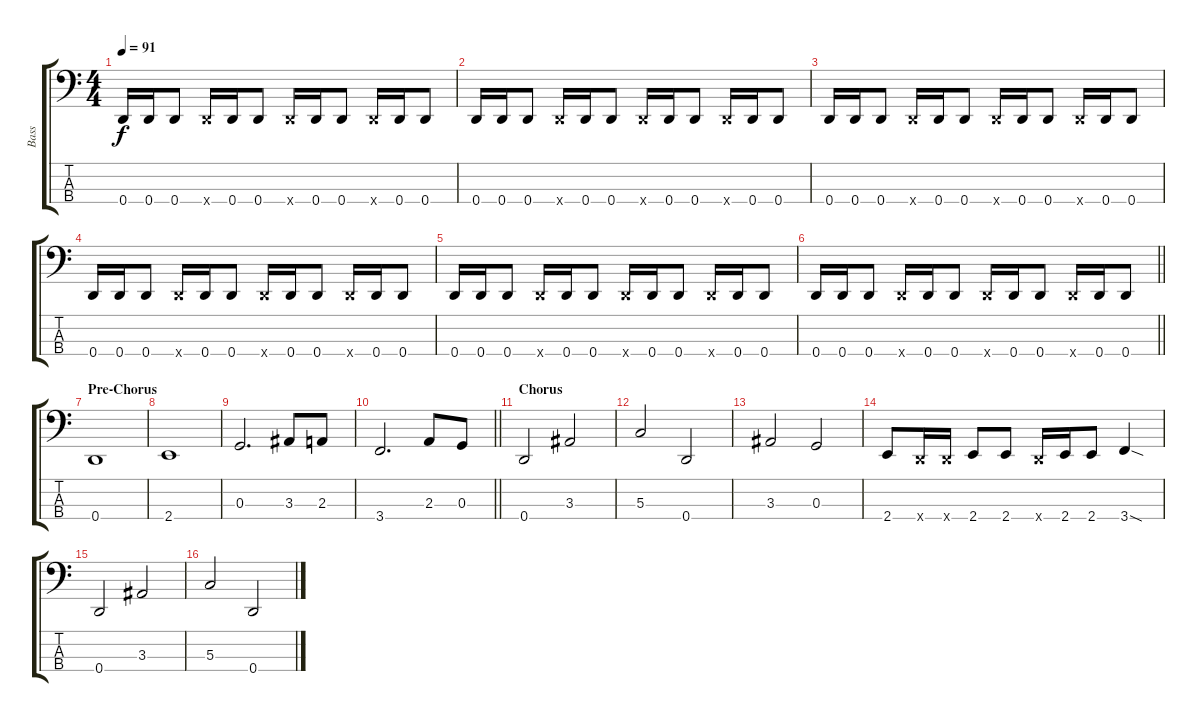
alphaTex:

\track ("Bass" "Bass") {instrument electricbassfinger}
\staff {score tabs}
\tuning (F2 C2 G1 D1) {hide}
\ts (4 4)
\tempo 91
\clef f4
\ks c
0.4.16{dy f volume 5} 0.4.16 0.4.8 0.4{x}.16 0.4.16 0.4.8 0.4{x}.16 0.4.16 0.4.8 0.4{x}.16 0.4.16 0.4.8 |
0.4.16{volume 5} 0.4.16 0.4.8 0.4{x}.16 0.4.16 0.4.8 0.4{x}.16 0.4.16 0.4.8 0.4{x}.16 0.4.16 0.4.8 |
0.4.16{volume 5} 0.4.16 0.4.8 0.4{x}.16 0.4.16 0.4.8 0.4{x}.16 0.4.16 0.4.8 0.4{x}.16 0.4.16 0.4.8 |
0.4.16{volume 5} 0.4.16 0.4.8 0.4{x}.16 0.4.16 0.4.8 0.4{x}.16 0.4.16 0.4.8 0.4{x}.16 0.4.16 0.4.8 |
0.4.16{volume 5} 0.4.16 0.4.8 0.4{x}.16 0.4.16 0.4.8 0.4{x}.16 0.4.16 0.4.8 0.4{x}.16 0.4.16 0.4.8 |
\barLineRight lightlight
0.4.16{volume 5} 0.4.16 0.4.8 0.4{x}.16 0.4.16 0.4.8 0.4{x}.16 0.4.16 0.4.8 0.4{x}.16 0.4.16 0.4.8 |
\section ("" "Pre-Chorus")
0.4.1{volume 16} |
2.4.1 |
0.3.2{d} 3.3.8 2.3.8 |
\barLineRight lightlight
3.4.2{d} 2.3.8 0.3.8 |
\section ("" "Chorus")
0.4.2 3.3.2 |
5.3.2 0.4.2 |
3.3.2 0.3.2 |
2.4.8 0.4{x}.16 0.4{x}.16 2.4.8 2.4.8 0.4{x}.16 2.4.16 2.4.8 3.4{sod}.4 |
0.4.2 3.3.2 |
5.3.2 0.4.2
